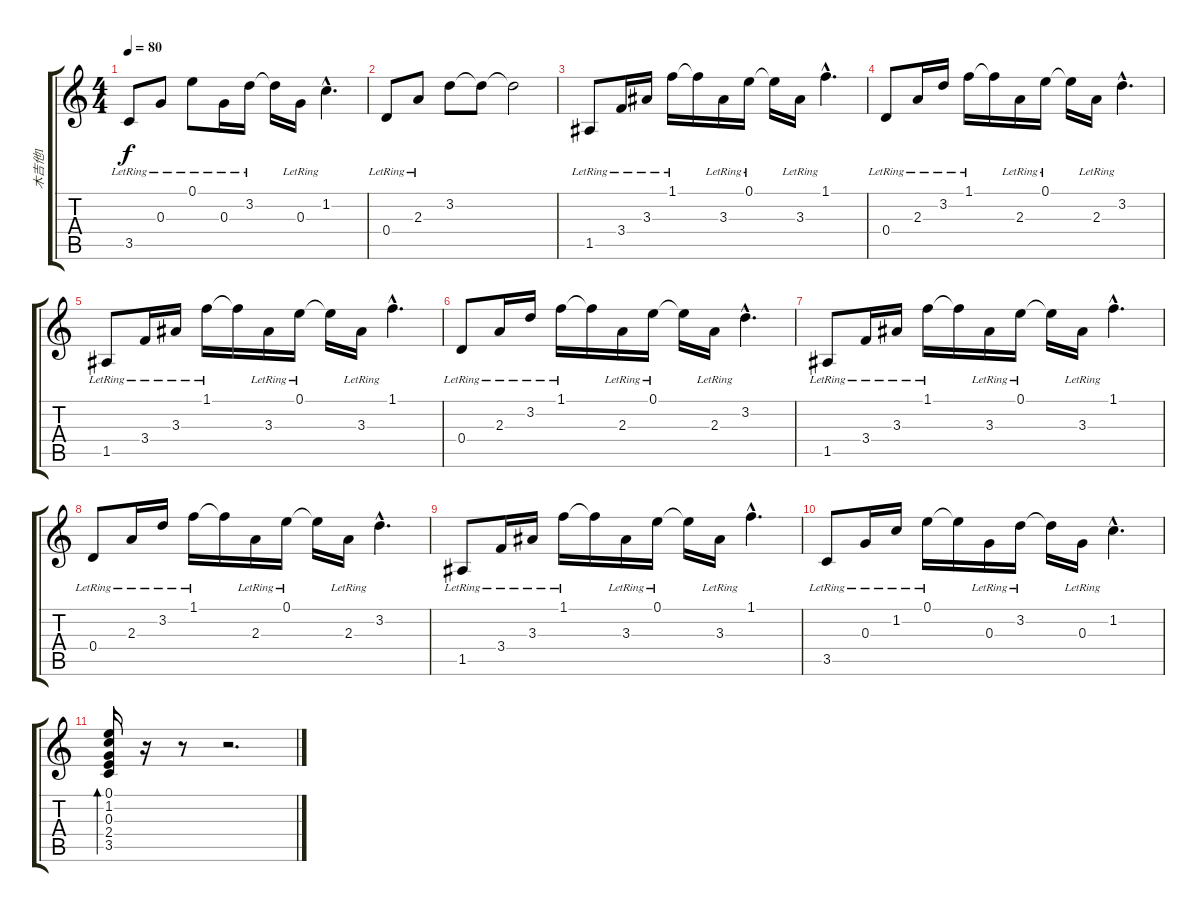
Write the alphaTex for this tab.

\track ("木吉他1" "木吉他1") {instrument acousticguitarsteel}
\staff {score tabs}
\tuning (E4 B3 G3 D3 A2 E2) {hide}
\ts (4 4)
\tempo 80
\clef g2
\ks c
3.5{lr}.8{dy f} 0.3{lr}.8 0.1{lr}.8 0.3{lr}.16 3.2{lr}.16 3.2{t}.16 0.3{lr}.16 1.2{hac}.4{d} |
0.4{lr}.8 2.3{lr}.8 3.2.8 3.2{t}.8 3.2{t}.2 |
1.5{lr}.8 3.4{lr}.16 3.3{lr}.16 1.1{lr}.16 1.1{t}.16 3.3{lr}.16 0.1{lr}.16 0.1{t}.16 3.3{lr}.16 1.1{hac}.4{d} |
0.4{lr}.8 2.3{lr}.16 3.2{lr}.16 1.1{lr}.16 1.1{t}.16 2.3{lr}.16 0.1{lr}.16 0.1{t}.16 2.3{lr}.16 3.2{hac}.4{d} |
1.5{lr}.8 3.4{lr}.16 3.3{lr}.16 1.1{lr}.16 1.1{t}.16 3.3{lr}.16 0.1{lr}.16 0.1{t}.16 3.3{lr}.16 1.1{hac}.4{d} |
0.4{lr}.8 2.3{lr}.16 3.2{lr}.16 1.1{lr}.16 1.1{t}.16 2.3{lr}.16 0.1{lr}.16 0.1{t}.16 2.3{lr}.16 3.2{hac}.4{d} |
1.5{lr}.8 3.4{lr}.16 3.3{lr}.16 1.1{lr}.16 1.1{t}.16 3.3{lr}.16 0.1{lr}.16 0.1{t}.16 3.3{lr}.16 1.1{hac}.4{d} |
0.4{lr}.8 2.3{lr}.16 3.2{lr}.16 1.1{lr}.16 1.1{t}.16 2.3{lr}.16 0.1{lr}.16 0.1{t}.16 2.3{lr}.16 3.2{hac}.4{d} |
1.5{lr}.8 3.4{lr}.16 3.3{lr}.16 1.1{lr}.16 1.1{t}.16 3.3{lr}.16 0.1{lr}.16 0.1{t}.16 3.3{lr}.16 1.1{hac}.4{d} |
3.5{lr}.8 0.3{lr}.16 1.2{lr}.16 0.1{lr}.16 0.1{t}.16 0.3{lr}.16 3.2{lr}.16 3.2{t}.16 0.3{lr}.16 1.2{hac}.4{d} |
(0.1 1.2 0.3 2.4 3.5).16{bd 30} r.16 r.8 r.2{d}
